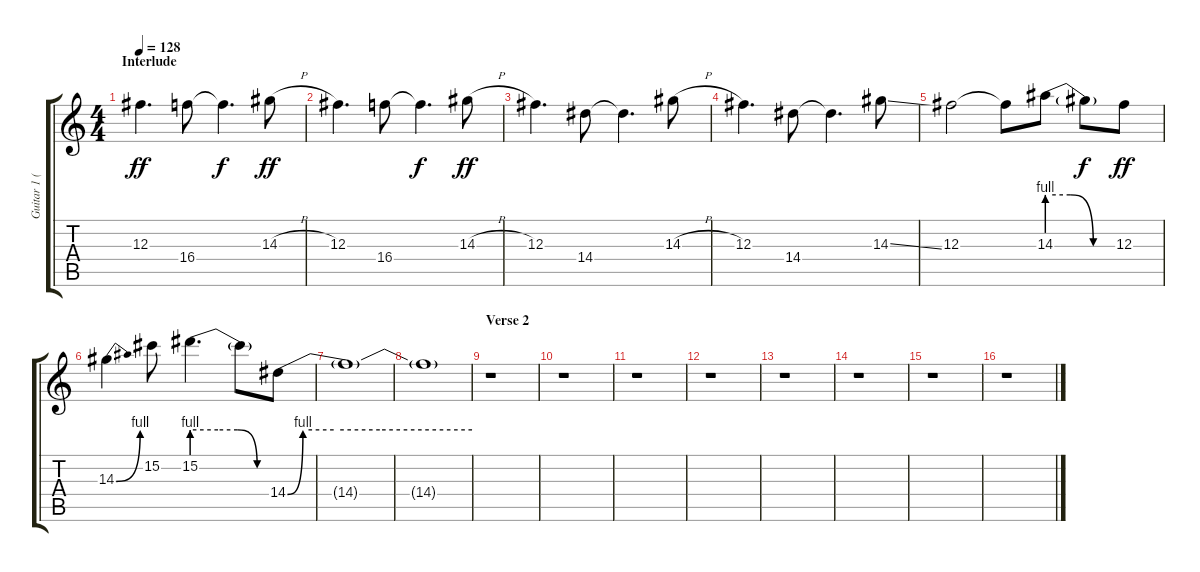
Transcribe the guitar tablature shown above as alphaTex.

\track ("Guitar 1 (Slash)" "Guitar 1 (") {instrument distortionguitar}
\staff {score tabs}
\tuning (Eb4 Bb3 Gb3 Db3 Ab2 Eb2) {hide}
\ts (4 4)
\section ("" "Interlude")
\tempo 128
\clef g2
\ks c
12.3.4{d dy ff} 16.4.8 16.4{t}.4{d dy f} 14.3{h}.8{dy ff} |
12.3.4{d} 16.4.8 16.4{t}.4{d dy f} 14.3{h}.8{dy ff} |
12.3.4{d} 14.4.8 14.4{t}.4{d} 14.3{h}.8 |
12.3.4{d} 14.4.8 14.4{t}.4{d} 14.3{ss}.8 |
12.3.2 12.3{t}.8 14.3{be (custom 0 4 20 4 40 0 60 0)}.8 14.3{t}.8{dy f} 12.3.8{dy ff} |
14.3{be (bend 0 0 60 4)}.4 15.2.8 15.2{be (custom 0 4 20 4 35 4 50 0 60 0)}.4{d} 15.2{t}.8 14.4{be (custom 0 0 5 4 15 4 30 4 60 4)}.8 |
14.4{t}.1 |
14.4{t}.1 |
\section ("" "Verse 2")
r.1 |
r.1 |
r.1 |
r.1 |
r.1 |
r.1 |
r.1 |
r.1
